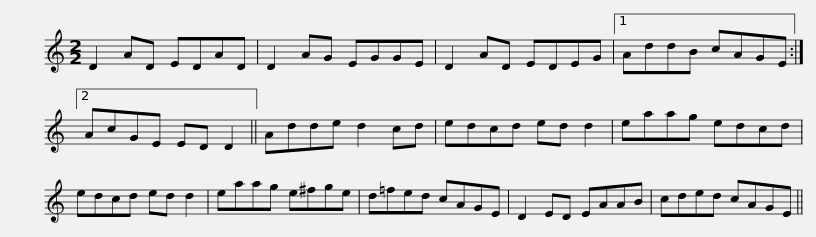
X:1
L:1/8
M:2/2
I:linebreak $
K:C
V:1 treble
V:1
 D2 AD EDAD | D2 AG EGGE | D2 AD EDEG |1 AddB cAGE :|2 AcGE ED D2 || %5
 Adde d2 cd |$ edcd ed d2 | eaag edcd | edcd ed d2 | eaag e^fge | %10
 d=fed cAGE | D2 ED EAAB |$ cded cAGE || %13
